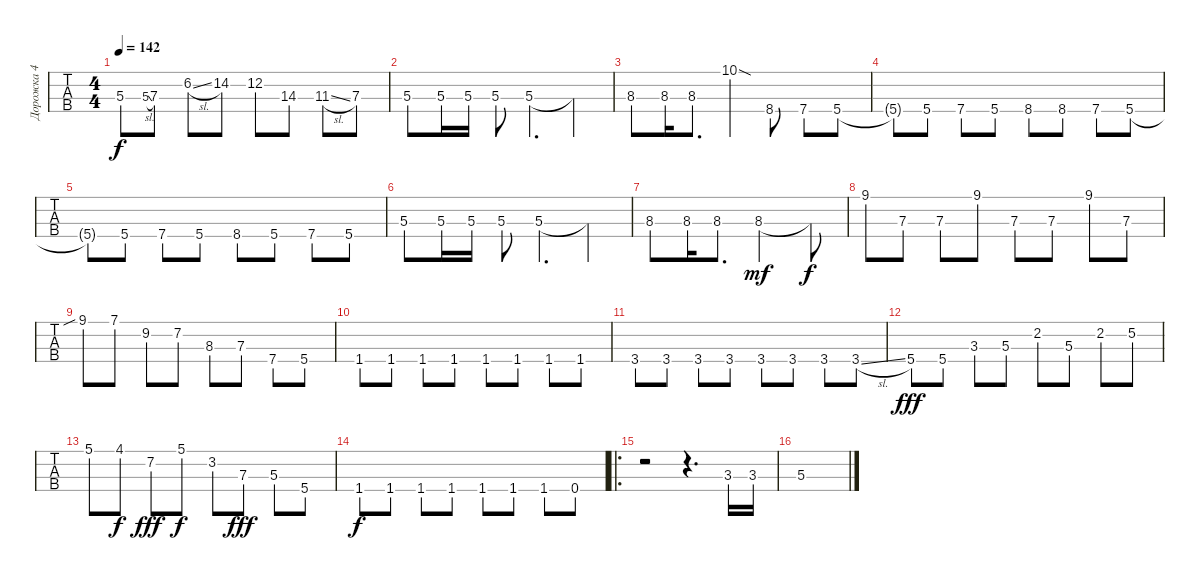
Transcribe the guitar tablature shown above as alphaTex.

\track ("Дорожка 4" "Дорожка 4") {instrument electricbassfinger}
\staff {tabs}
\tuning (Gb2 Db2 Ab1 Eb1) {hide}
\ts (4 4)
\tempo 142
\clef f4
\ks c
5.3.8{dy f} 5.3{sl}.8{gr} 7.3.8 6.2{sl}.8 14.2.8 12.2.8 14.3.8 11.3{sl}.8 7.3.8 |
5.3.8 5.3.16 5.3.16 5.3.8 5.3.4{d} 5.3{t}.4 |
8.3.8 8.3.16 8.3.8{d} 10.1{sod}.4 8.4.8 7.4.8 5.4.8 |
5.4{t}.8 5.4.8 7.4.8 5.4.8 8.4.8 8.4.8 7.4.8 5.4.8 |
5.4{t}.8 5.4.8 7.4.8 5.4.8 8.4.8 5.4.8 7.4.8 5.4.8 |
5.3.8 5.3.16 5.3.16 5.3.8 5.3.4{d} 5.3{t}.4 |
8.3.8 8.3.16 8.3.8{d} 8.3.2{dy mf} 8.3{t}.8{dy f} |
9.1.8 7.3.8 7.3.8 9.1.8 7.3.8 7.3.8 9.1.8 7.3.8 |
9.1{sib}.8 7.1.8 9.2.8 7.2.8 8.3.8 7.3.8 7.4.8 5.4.8 |
1.4.8 1.4.8 1.4.8 1.4.8 1.4.8 1.4.8 1.4.8 1.4.8 |
3.4.8 3.4.8 3.4.8 3.4.8 3.4.8 3.4.8 3.4.8 3.4{sl}.8 |
5.4.8{dy fff} 5.4.8 3.3.8 5.3.8 2.2.8 5.3.8 2.2.8 5.2.8 |
5.1.8 4.1.8{dy f} 7.2.8{dy fff} 5.1.8{dy f} 3.2.8 7.3.8{dy fff} 5.3.8 5.4.8 |
1.4.8{dy f} 1.4.8 1.4.8 1.4.8 1.4.8 1.4.8 1.4.8 0.4{st}.8 |
\ro
r.2 r.4{d} 3.3.16 3.3.16 |
5.3.1
